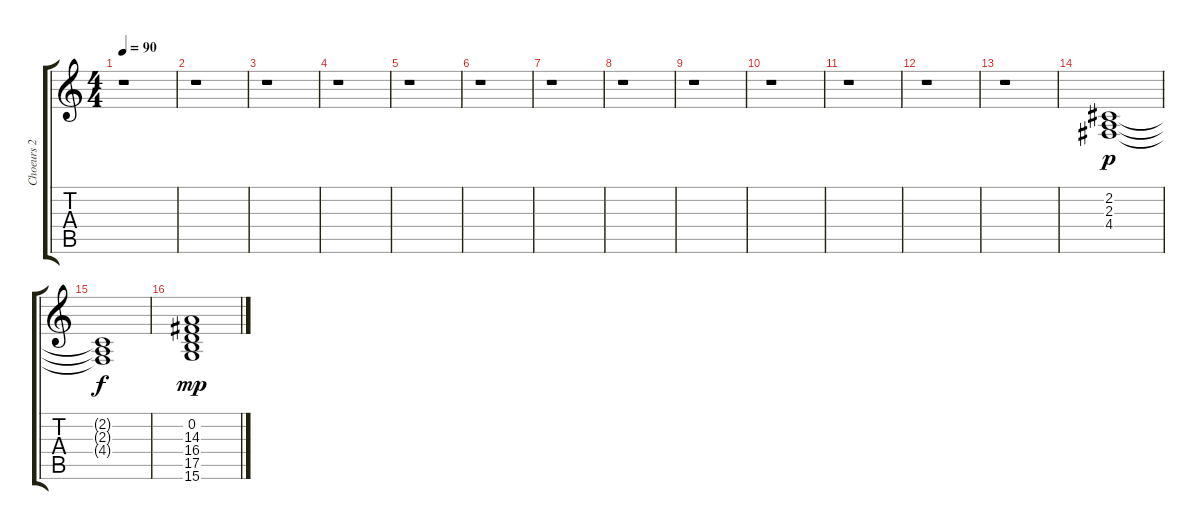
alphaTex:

\track ("Choeurs 2" "Choeurs 2") {instrument choiraahs}
\staff {score tabs}
\tuning (E4 B3 G3 D3 A2 E2) {hide}
\ts (4 4)
\tempo 90
\clef g2
\ks c
r.1{dy p} |
r.1 |
r.1 |
r.1 |
r.1 |
r.1 |
r.1 |
r.1 |
r.1 |
r.1 |
r.1 |
r.1 |
r.1 |
(2.2 2.3 4.4).1 |
(2.2{t} 2.3{t} 4.4{t}).1{dy f} |
(0.2 14.3 16.4 17.5 15.6).1{dy mp}
